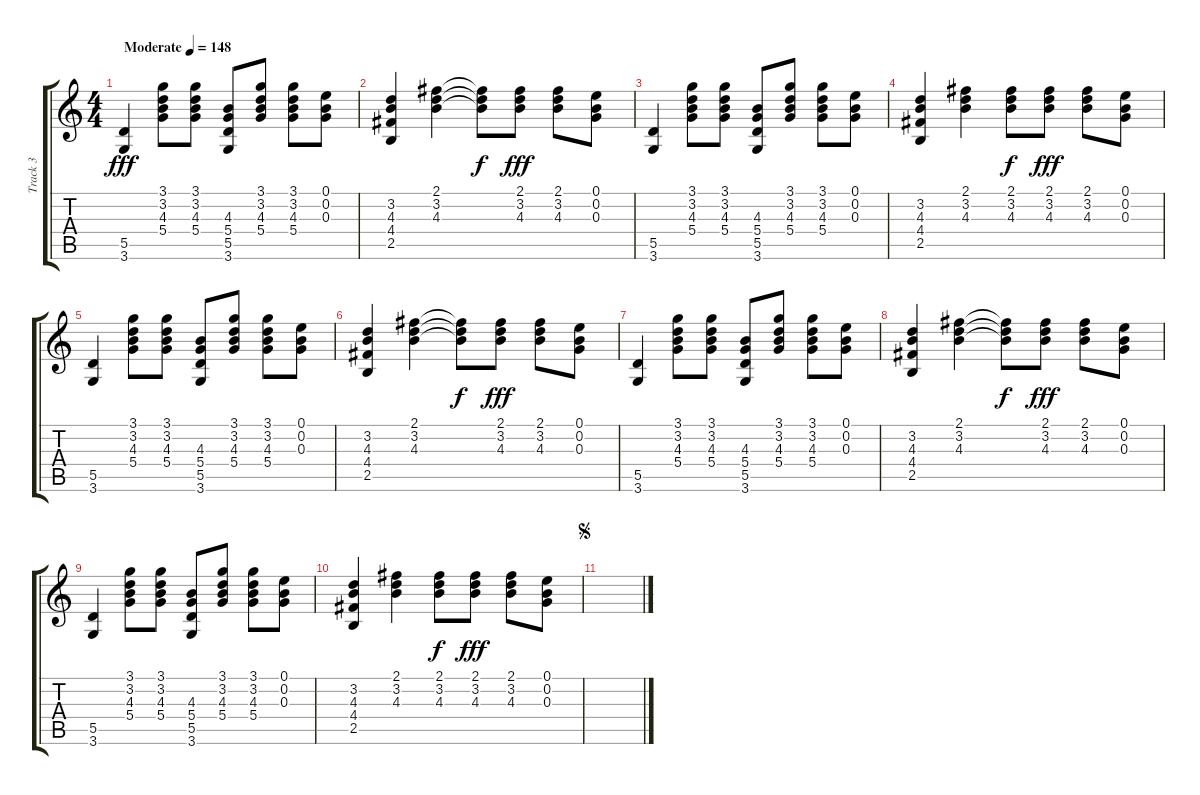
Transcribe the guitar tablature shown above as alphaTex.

\track ("Track 3" "Track 3") {instrument acousticguitarsteel}
\staff {score tabs}
\tuning (E4 B3 G3 D3 A2 E2) {hide}
\ts (4 4)
\tempo (148 "Moderate")
\clef g2
\ks c
(5.5 3.6).4{dy fff instrument acousticguitarsteel} (3.1 3.2 4.3 5.4).8 (3.1 3.2 4.3 5.4).8 (4.3 5.4 5.5 3.6).8 (3.1 3.2 4.3 5.4).8 (3.1 3.2 4.3 5.4).8 (0.1 0.2 0.3).8 |
(3.2 4.3 4.4 2.5).4 (2.1 3.2 4.3).4 (2.1{t} 3.2{t} 4.3{t}).8{dy f} (2.1 3.2 4.3).8{dy fff} (2.1 3.2 4.3).8 (0.1 0.2 0.3).8 |
(5.5 3.6).4 (3.1 3.2 4.3 5.4).8 (3.1 3.2 4.3 5.4).8 (4.3 5.4 5.5 3.6).8 (3.1 3.2 4.3 5.4).8 (3.1 3.2 4.3 5.4).8 (0.1 0.2 0.3).8 |
(3.2 4.3 4.4 2.5).4 (2.1 3.2 4.3).4 (2.1 3.2 4.3).8{dy f} (2.1 3.2 4.3).8{dy fff} (2.1 3.2 4.3).8 (0.1 0.2 0.3).8 |
(5.5 3.6).4 (3.1 3.2 4.3 5.4).8 (3.1 3.2 4.3 5.4).8 (4.3 5.4 5.5 3.6).8 (3.1 3.2 4.3 5.4).8 (3.1 3.2 4.3 5.4).8 (0.1 0.2 0.3).8 |
(3.2 4.3 4.4 2.5).4 (2.1 3.2 4.3).4 (2.1{t} 3.2{t} 4.3{t}).8{dy f} (2.1 3.2 4.3).8{dy fff} (2.1 3.2 4.3).8 (0.1 0.2 0.3).8 |
(5.5 3.6).4 (3.1 3.2 4.3 5.4).8 (3.1 3.2 4.3 5.4).8 (4.3 5.4 5.5 3.6).8 (3.1 3.2 4.3 5.4).8 (3.1 3.2 4.3 5.4).8 (0.1 0.2 0.3).8 |
(3.2 4.3 4.4 2.5).4 (2.1 3.2 4.3).4 (2.1{t} 3.2{t} 4.3{t}).8{dy f} (2.1 3.2 4.3).8{dy fff} (2.1 3.2 4.3).8 (0.1 0.2 0.3).8 |
(5.5 3.6).4 (3.1 3.2 4.3 5.4).8 (3.1 3.2 4.3 5.4).8 (4.3 5.4 5.5 3.6).8 (3.1 3.2 4.3 5.4).8 (3.1 3.2 4.3 5.4).8 (0.1 0.2 0.3).8 |
(3.2 4.3 4.4 2.5).4 (2.1 3.2 4.3).4 (2.1 3.2 4.3).8{dy f} (2.1 3.2 4.3).8{dy fff} (2.1 3.2 4.3).8 (0.1 0.2 0.3).8 |
\jump segno
